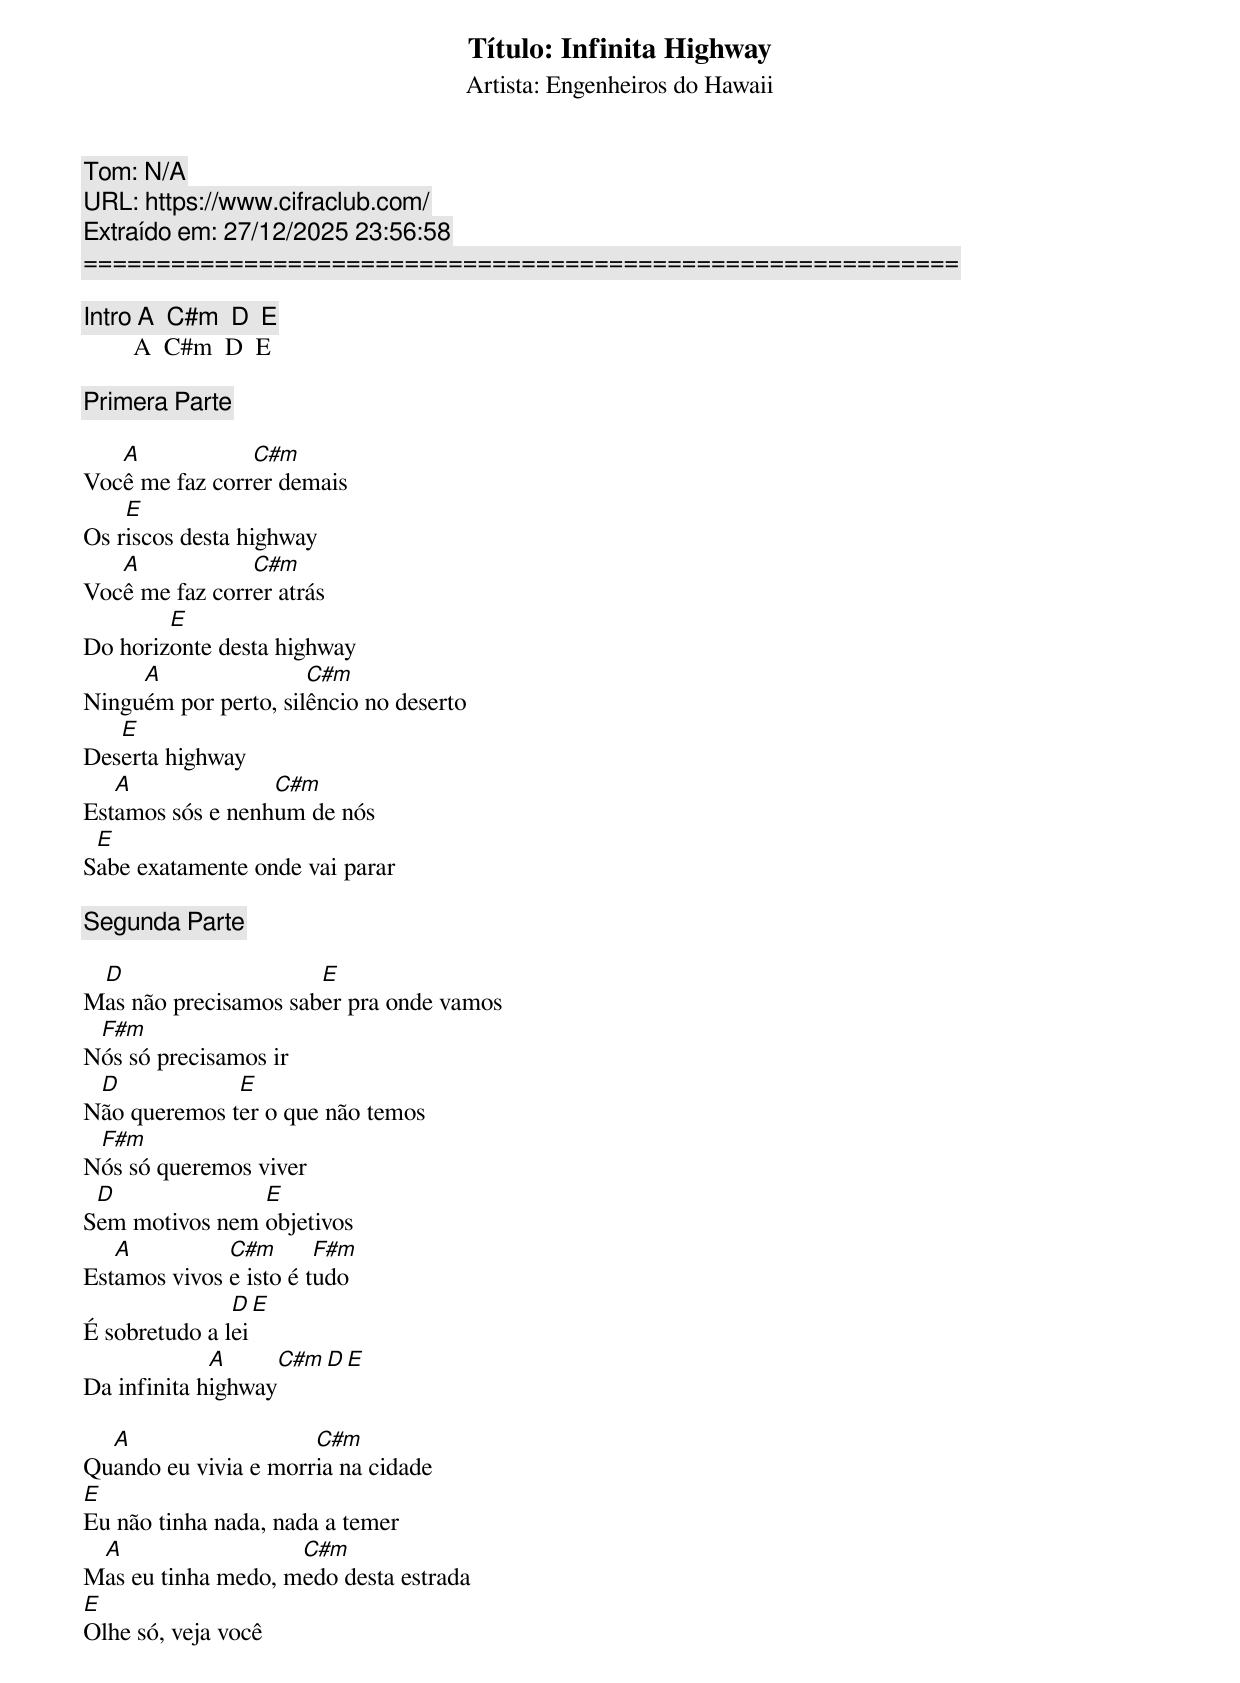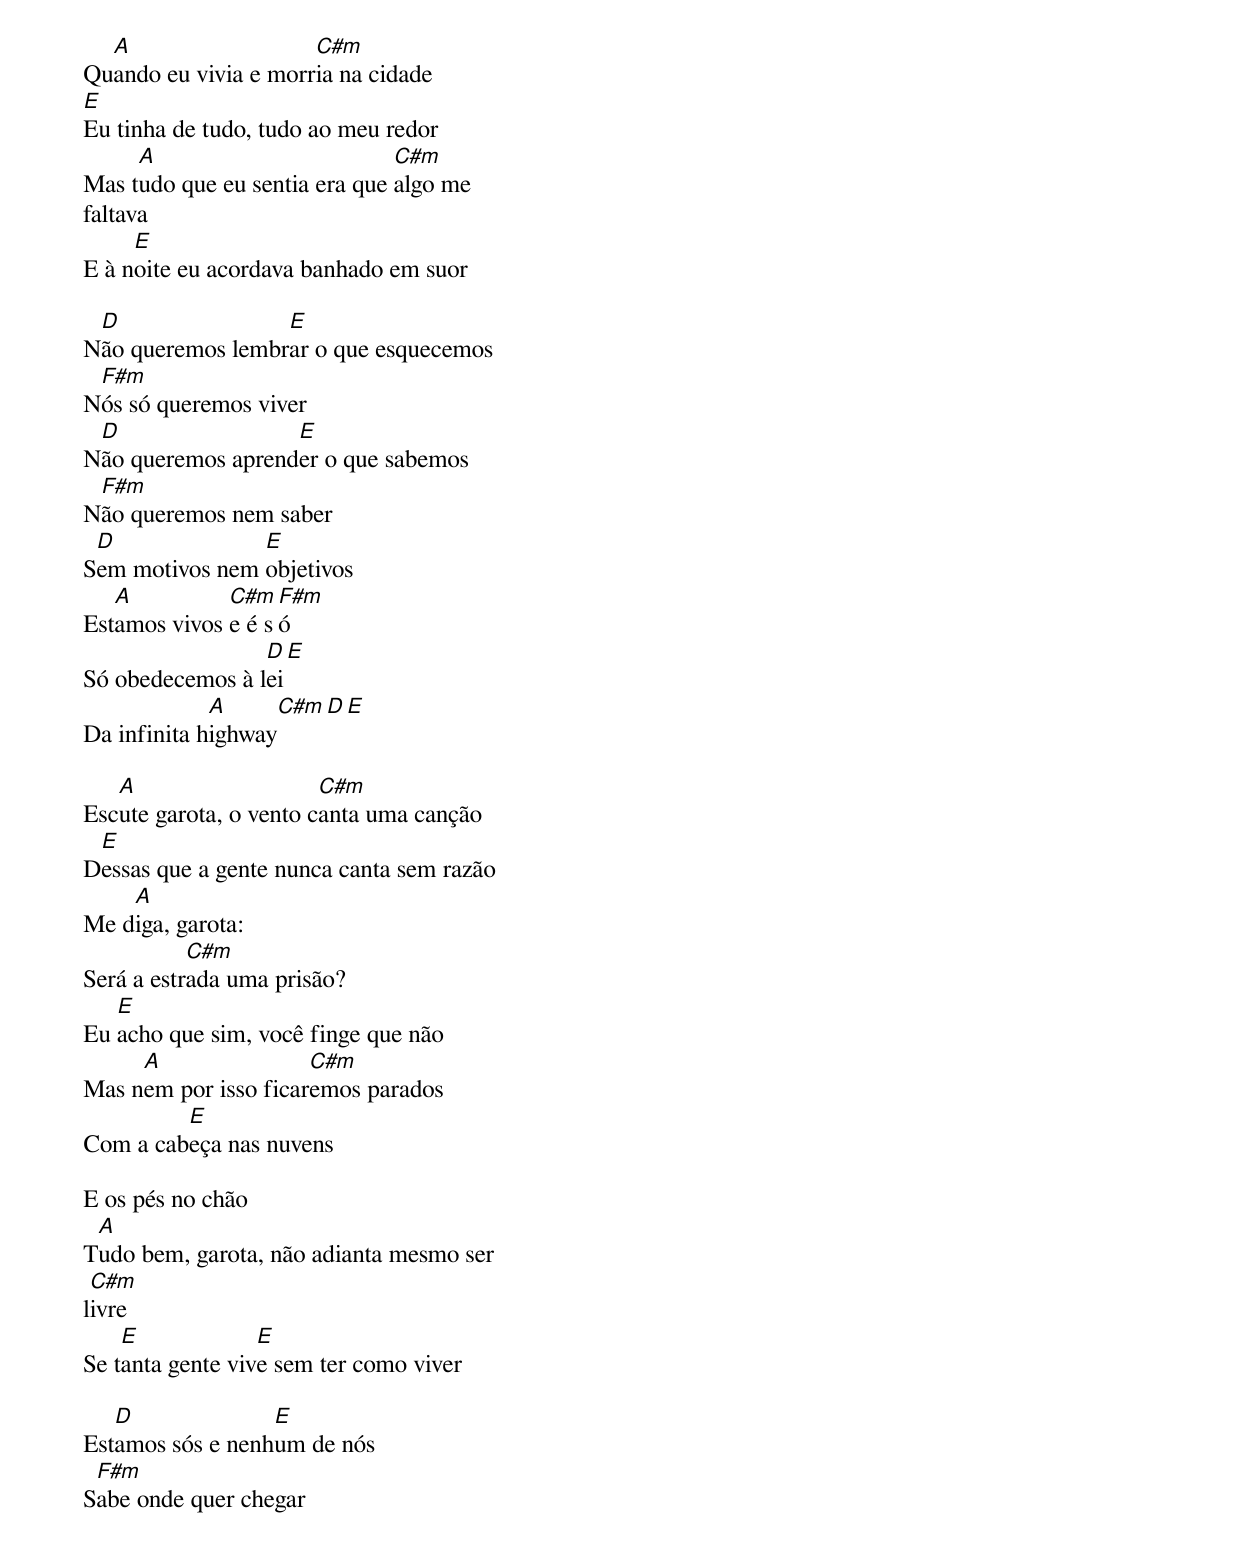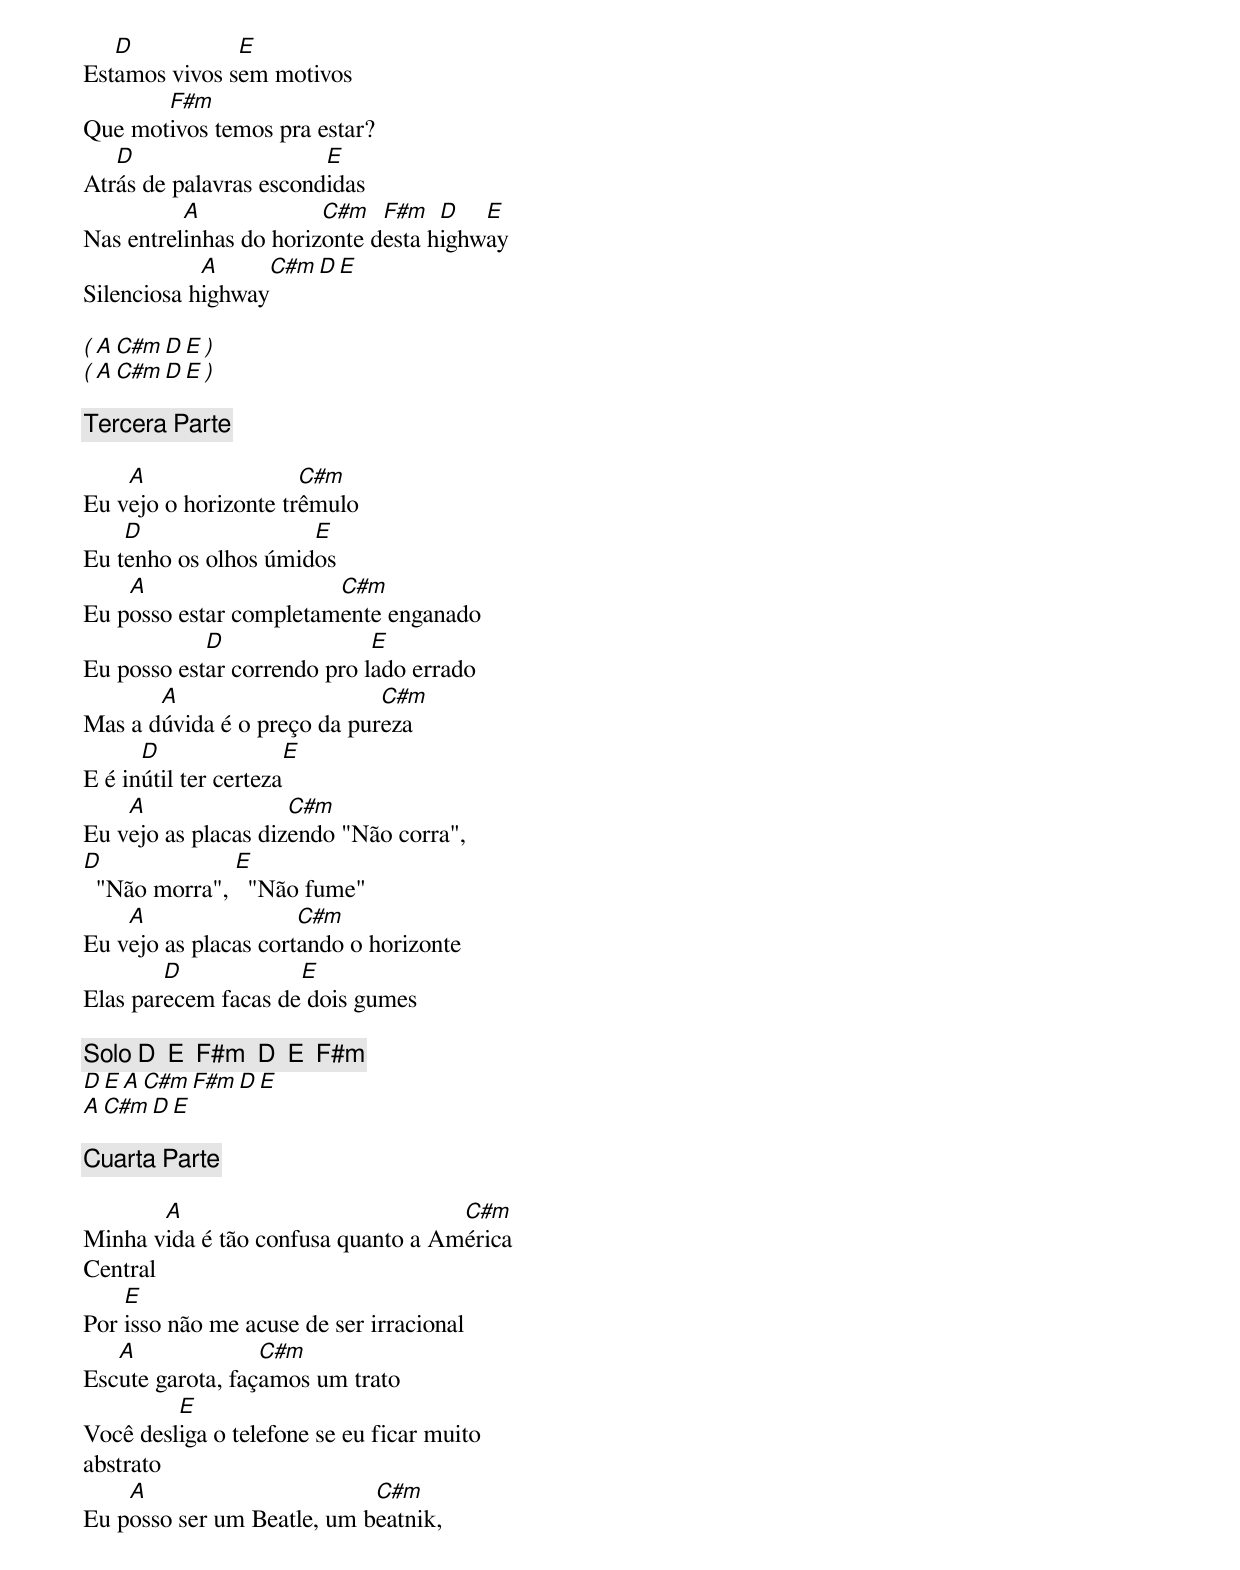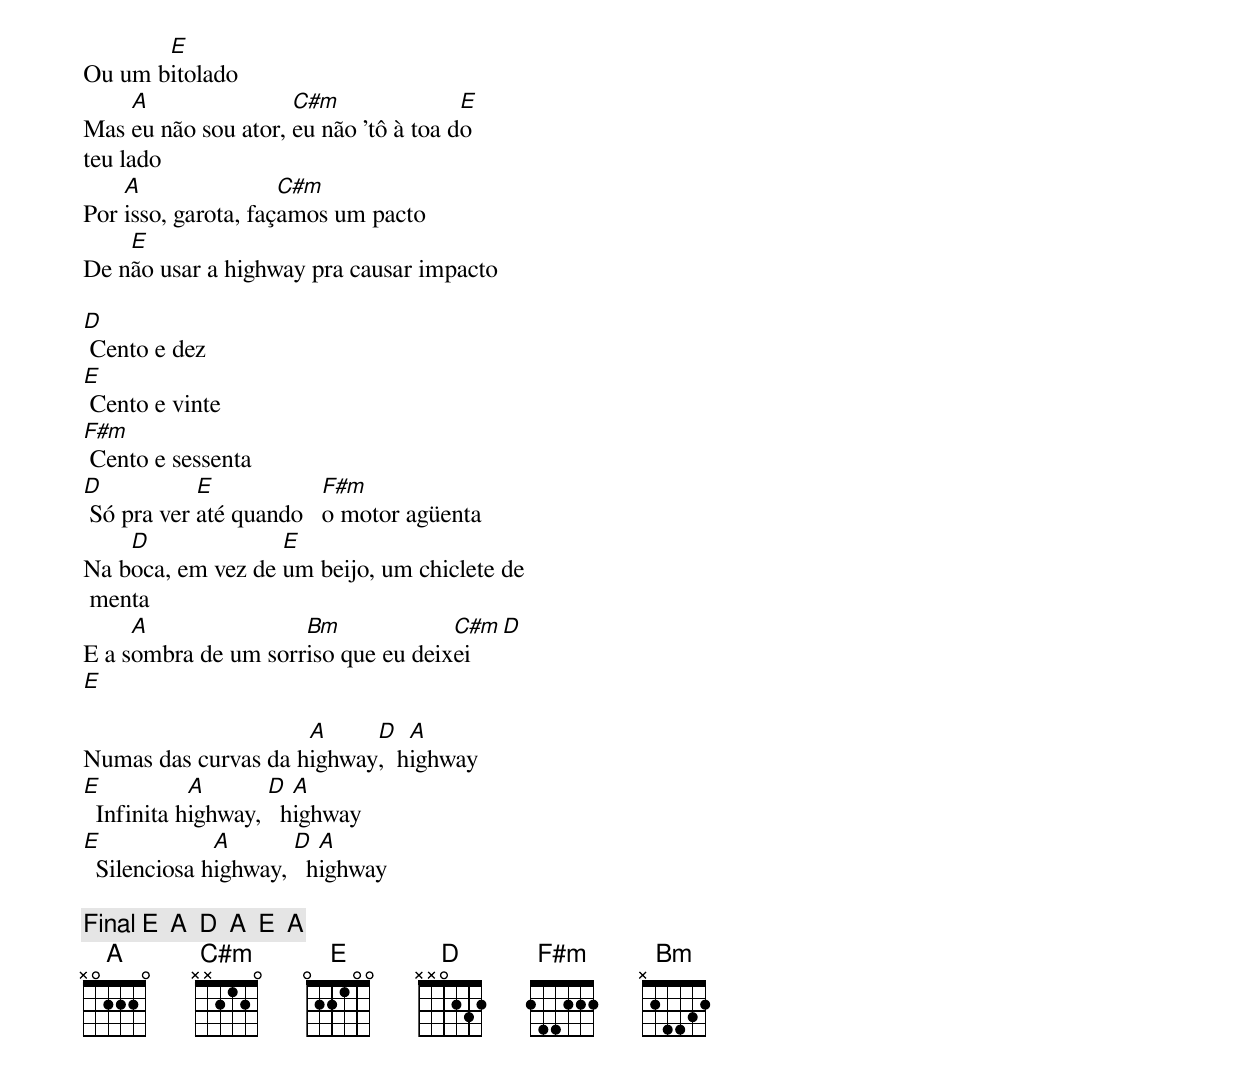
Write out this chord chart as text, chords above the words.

Título: Infinita Highway
Artista: Engenheiros do Hawaii
Tom: N/A
URL: https://www.cifraclub.com/
Extraído em: 27/12/2025 23:56:58
============================================================

[Intro] A  C#m  D  E
        A  C#m  D  E

[Primera Parte]

   A            C#m
Você me faz correr demais
    E
Os riscos desta highway
   A            C#m
Você me faz correr atrás
        E
Do horizonte desta highway
     A                C#m
Ninguém por perto, silêncio no deserto
   E
Deserta highway
   A              C#m
Estamos sós e nenhum de nós
 E
Sabe exatamente onde vai parar

[Segunda Parte]

 D                    E
Mas não precisamos saber pra onde vamos
 F#m
Nós só precisamos ir
 D            E
Não queremos ter o que não temos
 F#m
Nós só queremos viver
 D              E
Sem motivos nem objetivos
   A          C#m       F#m
Estamos vivos e isto é tudo
               D  E
É sobretudo a lei
             A      C#m  D  E
Da infinita highway

  A                   C#m
Quando eu vivia e morria na cidade
E
Eu não tinha nada, nada a temer
 A                  C#m
Mas eu tinha medo, medo desta estrada
E
Olhe só, veja você
  A                   C#m
Quando eu vivia e morria na cidade
E
Eu tinha de tudo, tudo ao meu redor
     A                         C#m
Mas tudo que eu sentia era que algo me
faltava
     E
E à noite eu acordava banhado em suor

 D                E
Não queremos lembrar o que esquecemos
 F#m
Nós só queremos viver
 D                 E
Não queremos aprender o que sabemos
 F#m
Não queremos nem saber
 D              E
Sem motivos nem objetivos
   A          C#m  F#m
Estamos vivos e é só
                 D  E
Só obedecemos à lei
             A      C#m  D  E
Da infinita highway

   A                    C#m
Escute garota, o vento canta uma canção
 E
Dessas que a gente nunca canta sem razão
    A
Me diga, garota:
           C#m
Será a estrada uma prisão?
   E
Eu acho que sim, você finge que não
     A                C#m
Mas nem por isso ficaremos parados
         E
Com a cabeça nas nuvens

E os pés no chão
 A
Tudo bem, garota, não adianta mesmo ser
 C#m
livre
    E             E
Se tanta gente vive sem ter como viver

   D              E
Estamos sós e nenhum de nós
 F#m
Sabe onde quer chegar
   D           E
Estamos vivos sem motivos
       F#m
Que motivos temos pra estar?
   D                    E
Atrás de palavras escondidas
          A             C#m   F#m   D   E
Nas entrelinhas do horizonte desta highway
            A       C#m  D  E
Silenciosa highway

( A C#m D  E )
( A C#m D  E )

[Tercera Parte]

    A                 C#m
Eu vejo o horizonte trêmulo
    D                 E
Eu tenho os olhos úmidos
    A                   C#m
Eu posso estar completamente enganado
            D                E
Eu posso estar correndo pro lado errado
       A                     C#m
Mas a dúvida é o preço da pureza
      D                E
E é inútil ter certeza
    A                C#m
Eu vejo as placas dizendo "Não corra",
D              E
  "Não morra",   "Não fume"
    A                 C#m
Eu vejo as placas cortando o horizonte
        D            E
Elas parecem facas de dois gumes

[Solo] D  E  F#m  D  E  F#m
       D  E  A  C#m  F#m  D  E
       A  C#m  D  E

[Cuarta Parte]

       A                            C#m
Minha vida é tão confusa quanto a América
Central
    E
Por isso não me acuse de ser irracional
   A              C#m
Escute garota, façamos um trato
         E
Você desliga o telefone se eu ficar muito
abstrato
    A                       C#m
Eu posso ser um Beatle, um beatnik,
       E
Ou um bitolado
    A                C#m               E
Mas eu não sou ator, eu não 'tô à toa do
teu lado
    A                C#m
Por isso, garota, façamos um pacto
    E
De não usar a highway pra causar impacto

D
 Cento e dez
E
 Cento e vinte
F#m
 Cento e sessenta
D           E            F#m
 Só pra ver até quando   o motor agüenta
    D              E
Na boca, em vez de um beijo, um chiclete de
 menta
     A               Bm             C#m  D
E a sombra de um sorriso que eu deixei
 E

                     A     D   A
Numas das curvas da highway,  highway
E           A       D  A
  Infinita highway,   highway
E             A       D  A
  Silenciosa highway,   highway

[Final] E  A  D  A  E  A
